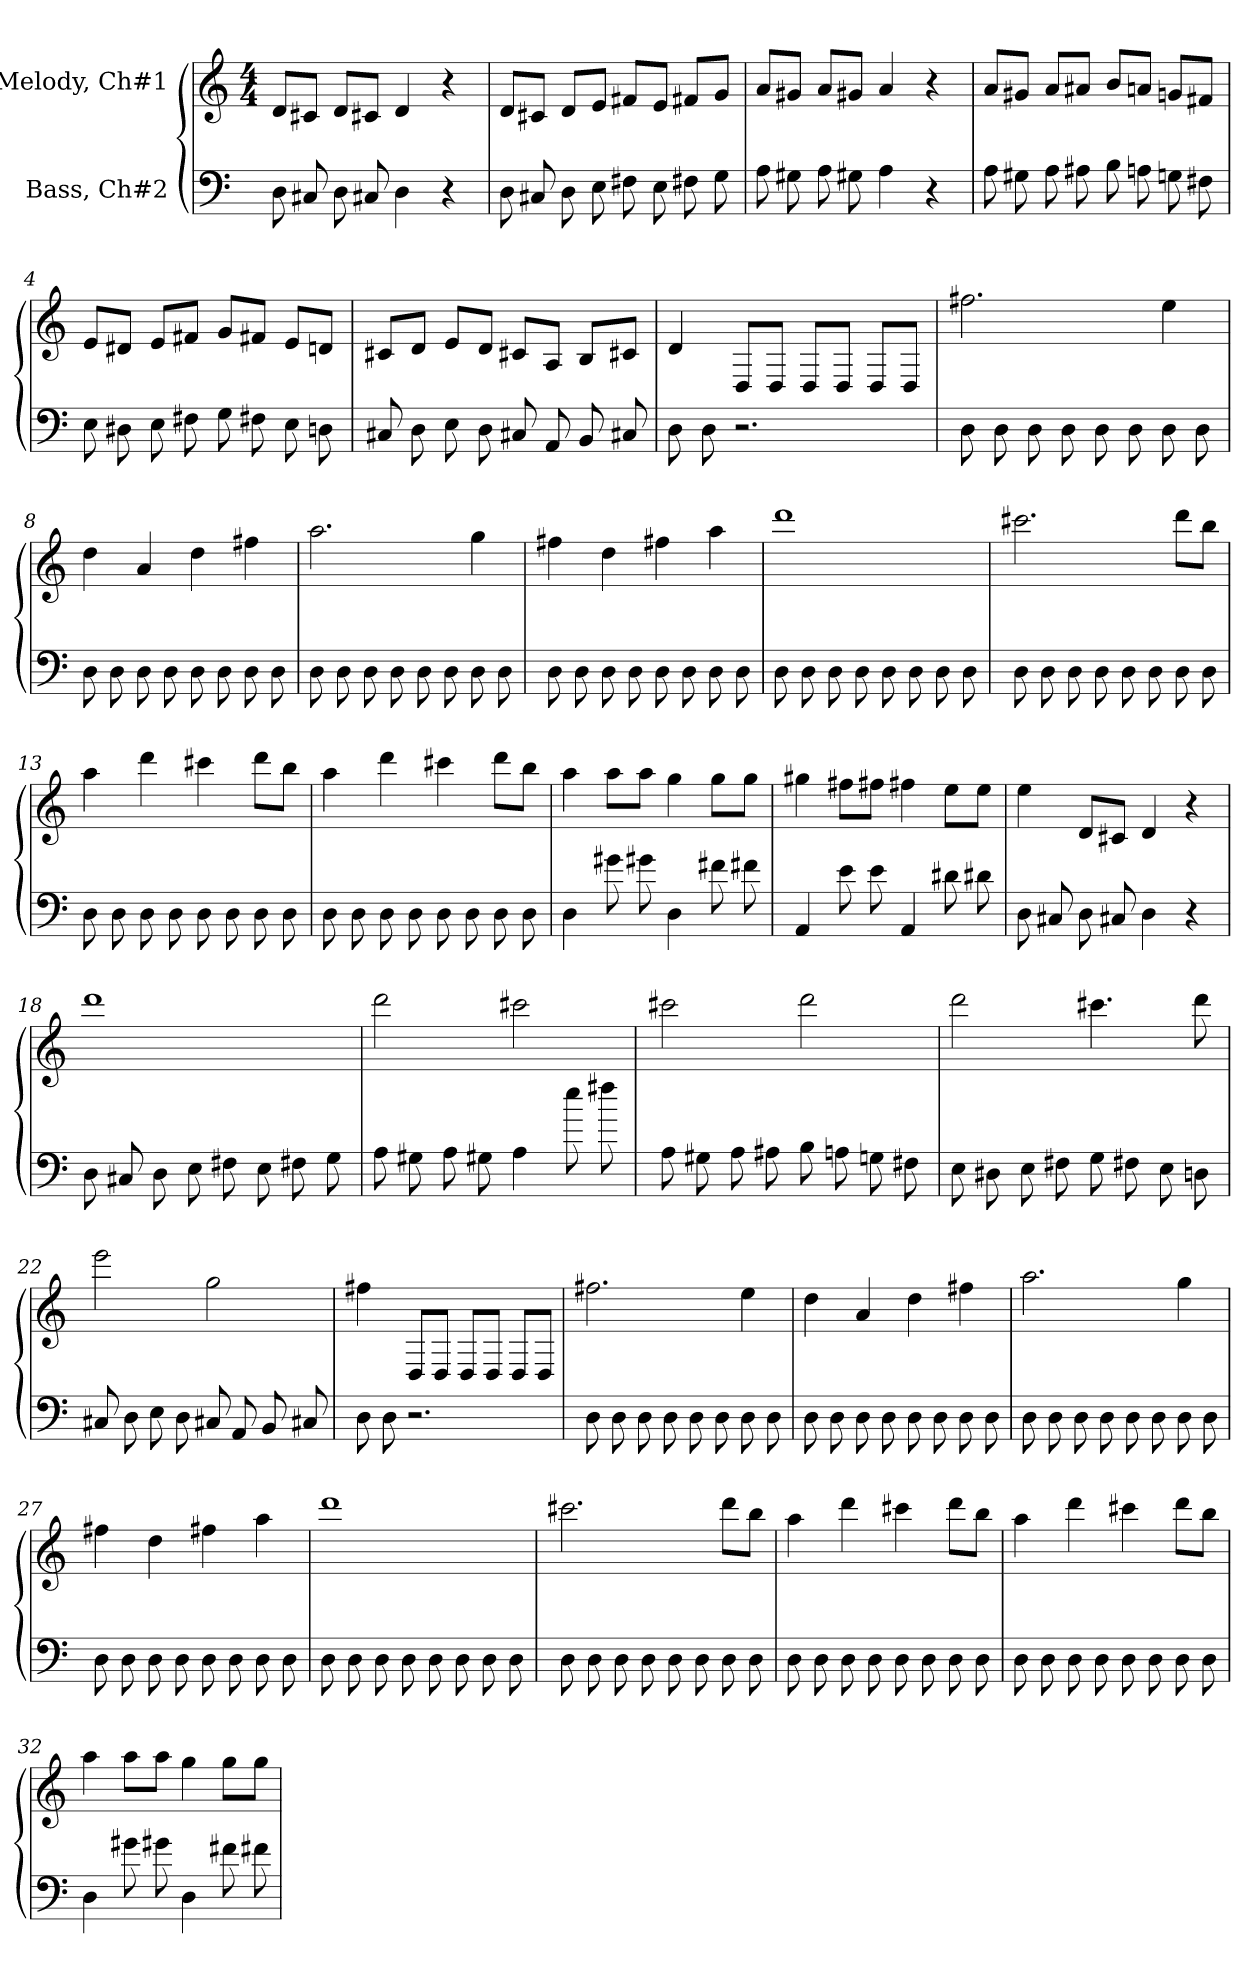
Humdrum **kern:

**kern	**kern
*part2	*part1
*staff2	*staff1
*I"Bass, Ch#2	*I"Melody, Ch#1
*clefF4	*
*	*M4/4
*MM280	*MM280
=	=
8D	8dL
8C#X	8c#XJ
8D	8dL
8C#X	8c#XJ
4D	4d
4r	4r
=1	=1
8D	8dL
8C#X	8c#XJ
8D	8dL
8E	8eJ
8F#X	8f#XL
8E	8eJ
8F#X	8f#XL
8G	8gJ
=2	=2
8A	8aL
8G#X	8g#XJ
8A	8aL
8G#X	8g#XJ
4A	4a
4r	4r
=3	=3
8A	8aL
8G#X	8g#XJ
8A	8aL
8A#X	8a#XJ
8B	8bL
8A	8aJ
8G	8gL
8F#X	8f#XJ
=4	=4
8E	8eL
8D#X	8d#XJ
8E	8eL
8F#X	8f#XJ
8G	8gL
8F#X	8f#XJ
8E	8eL
8D	8dJ
=5	=5
8C#X	8c#XL
8D	8dJ
8E	8eL
8D	8dJ
8C#X	8c#XL
8AA	8AJ
8BB	8BL
8C#X	8c#XJ
=6	=6
8D	4d
8D	.
2.r	8DL
.	8DJ
.	8DL
.	8DJ
.	8DL
.	8DJ
=7	=7
8D	2.ff#X
8D	.
8D	.
8D	.
8D	.
8D	.
8D	4ee
8D	.
=8	=8
8D	4dd
8D	.
8D	4a
8D	.
8D	4dd
8D	.
8D	4ff#X
8D	.
=9	=9
8D	2.aa
8D	.
8D	.
8D	.
8D	.
8D	.
8D	4gg
8D	.
=10	=10
8D	4ff#X
8D	.
8D	4dd
8D	.
8D	4ff#X
8D	.
8D	4aa
8D	.
=11	=11
8D	1ddd
8D	.
8D	.
8D	.
8D	.
8D	.
8D	.
8D	.
=12	=12
8D	2.ccc#X
8D	.
8D	.
8D	.
8D	.
8D	.
8D	8dddL
8D	8bbJ
=13	=13
8D	4aa
8D	.
8D	4ddd
8D	.
8D	4ccc#X
8D	.
8D	8dddL
8D	8bbJ
=14	=14
8D	4aa
8D	.
8D	4ddd
8D	.
8D	4ccc#X
8D	.
8D	8dddL
8D	8bbJ
=15	=15
4D	4aa
8g#X	8aaL
8g#X	8aaJ
4D	4gg
8f#X	8ggL
8f#X	8ggJ
=16	=16
4AA	4gg#X
8e	8ff#XL
8e	8ff#XJ
4AA	4ff#X
8d#X	8eeL
8d#X	8eeJ
=17	=17
8D	4ee
8C#X	.
8D	8dL
8C#X	8c#XJ
4D	4d
4r	4r
=18	=18
8D	1ddd
8C#X	.
8D	.
8E	.
8F#X	.
8E	.
8F#X	.
8G	.
=19	=19
8A	2ddd
8G#X	.
8A	.
8G#X	.
4A	2ccc#X
8ee	.
8ff#X	.
=20	=20
8A	2ccc#X
8G#X	.
8A	.
8A#X	.
8B	2ddd
8A	.
8G	.
8F#X	.
=21	=21
8E	2ddd
8D#X	.
8E	.
8F#X	.
8G	4.ccc#X
8F#X	.
8E	.
8D	8ddd
=22	=22
8C#X	2eee
8D	.
8E	.
8D	.
8C#X	2gg
8AA	.
8BB	.
8C#X	.
=23	=23
8D	4ff#X
8D	.
2.r	8DL
.	8DJ
.	8DL
.	8DJ
.	8DL
.	8DJ
=24	=24
8D	2.ff#X
8D	.
8D	.
8D	.
8D	.
8D	.
8D	4ee
8D	.
=25	=25
8D	4dd
8D	.
8D	4a
8D	.
8D	4dd
8D	.
8D	4ff#X
8D	.
=26	=26
8D	2.aa
8D	.
8D	.
8D	.
8D	.
8D	.
8D	4gg
8D	.
=27	=27
8D	4ff#X
8D	.
8D	4dd
8D	.
8D	4ff#X
8D	.
8D	4aa
8D	.
=28	=28
8D	1ddd
8D	.
8D	.
8D	.
8D	.
8D	.
8D	.
8D	.
=29	=29
8D	2.ccc#X
8D	.
8D	.
8D	.
8D	.
8D	.
8D	8dddL
8D	8bbJ
=30	=30
8D	4aa
8D	.
8D	4ddd
8D	.
8D	4ccc#X
8D	.
8D	8dddL
8D	8bbJ
=31	=31
8D	4aa
8D	.
8D	4ddd
8D	.
8D	4ccc#X
8D	.
8D	8dddL
8D	8bbJ
=32	=32
4D	4aa
8g#X	8aaL
8g#X	8aaJ
4D	4gg
8f#X	8ggL
8f#X	8ggJ
=	=
*-	*-
